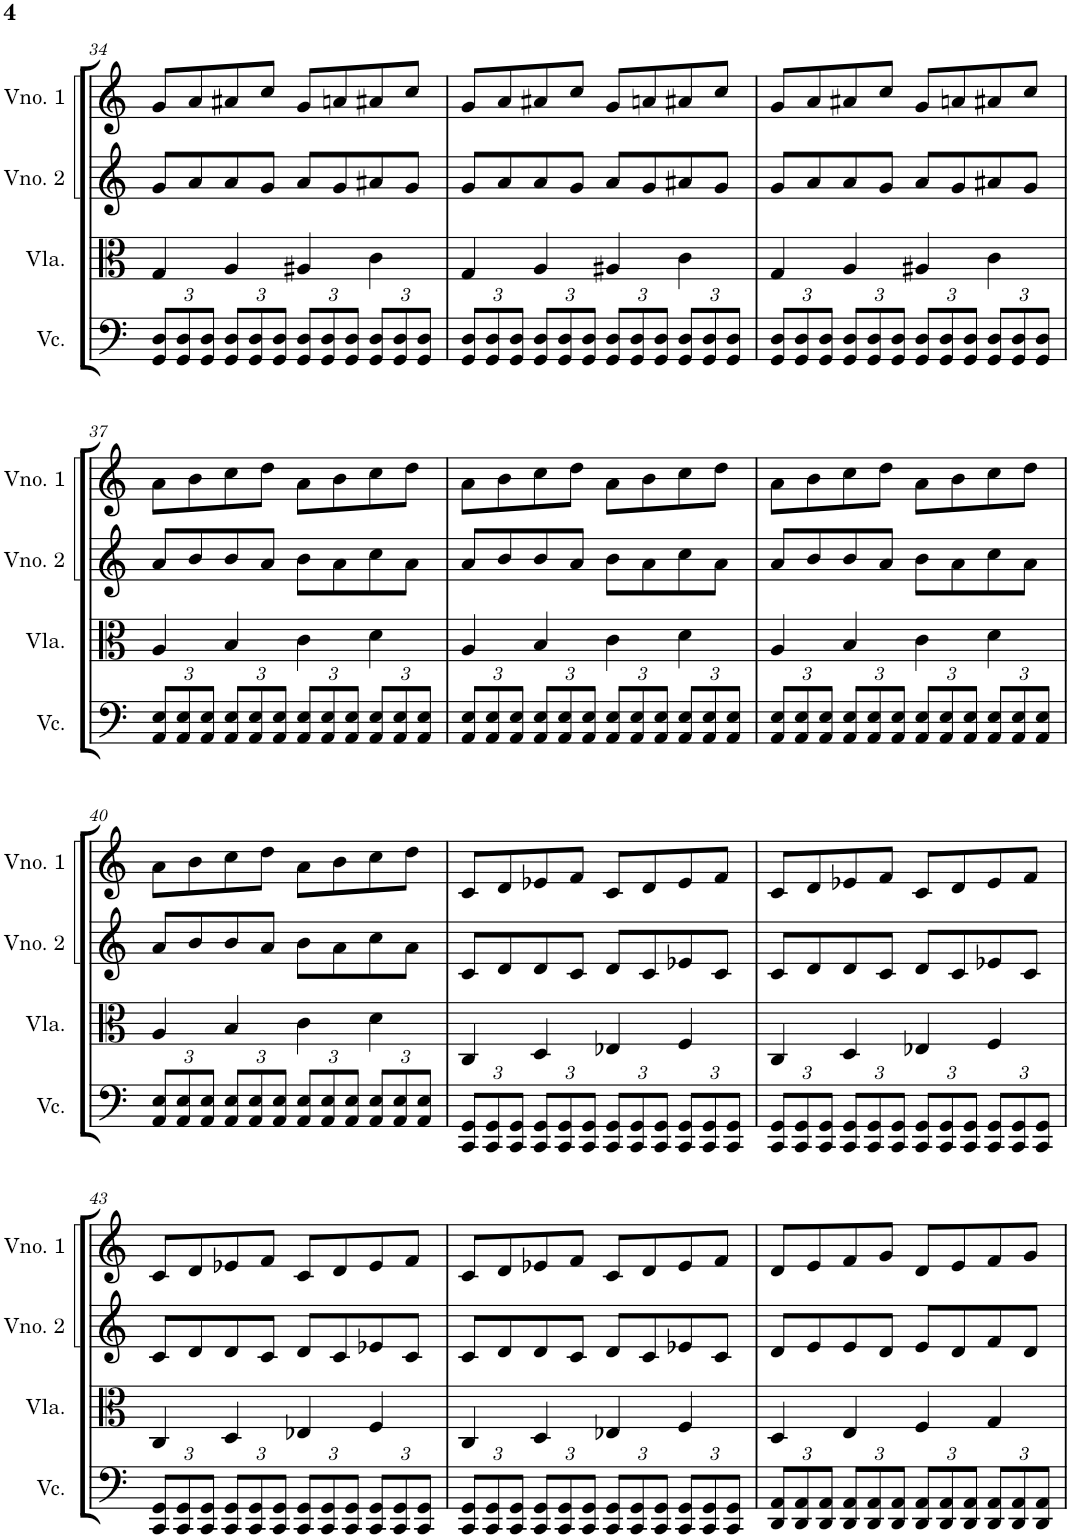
**kern	**kern	**kern	**kern
*part4	*part3	*part2	*part1
*staff4	*staff3	*staff2	*staff1
*I"Violoncelo	*I"Viola	*I"Violino 2	*I"Violino 1
*I'Vc.	*I'Vla.	*I'Vno. 2	*I'Vno. 1
!!LO:PB:g=z
*clefF4	*clefC3	*clefG2	*clefG2
*k[]	*k[]	*k[]	*k[]
*M4/4	*M4/4	*M4/4	*M4/4
*Xbrackettup	*	*	*
=34	=34	=34	=34
12GG/ 12D/L	4G/	8g/L	8g/L
12GG/ 12D/	.	.	.
.	.	8a/	8a/
12GG/ 12D/J	.	.	.
12GG/ 12D/L	4A/	8a/	8a#X/
12GG/ 12D/	.	.	.
.	.	8g/J	8cc/J
12GG/ 12D/J	.	.	.
12GG/ 12D/L	4A#X/	8a/L	8g/L
12GG/ 12D/	.	.	.
.	.	8g/	8an/
12GG/ 12D/J	.	.	.
12GG/ 12D/L	4c\	8a#X/	8a#X/
12GG/ 12D/	.	.	.
.	.	8g/J	8cc/J
12GG/ 12D/J	.	.	.
=35	=35	=35	=35
12GG/ 12D/L	4G/	8g/L	8g/L
12GG/ 12D/	.	.	.
.	.	8a/	8a/
12GG/ 12D/J	.	.	.
12GG/ 12D/L	4A/	8a/	8a#X/
12GG/ 12D/	.	.	.
.	.	8g/J	8cc/J
12GG/ 12D/J	.	.	.
12GG/ 12D/L	4A#X/	8a/L	8g/L
12GG/ 12D/	.	.	.
.	.	8g/	8an/
12GG/ 12D/J	.	.	.
12GG/ 12D/L	4c\	8a#X/	8a#X/
12GG/ 12D/	.	.	.
.	.	8g/J	8cc/J
12GG/ 12D/J	.	.	.
=36	=36	=36	=36
12GG/ 12D/L	4G/	8g/L	8g/L
12GG/ 12D/	.	.	.
.	.	8a/	8a/
12GG/ 12D/J	.	.	.
12GG/ 12D/L	4A/	8a/	8a#X/
12GG/ 12D/	.	.	.
.	.	8g/J	8cc/J
12GG/ 12D/J	.	.	.
12GG/ 12D/L	4A#X/	8a/L	8g/L
12GG/ 12D/	.	.	.
.	.	8g/	8an/
12GG/ 12D/J	.	.	.
12GG/ 12D/L	4c\	8a#X/	8a#X/
12GG/ 12D/	.	.	.
.	.	8g/J	8cc/J
12GG/ 12D/J	.	.	.
!!LO:LB:g=z
=37	=37	=37	=37
12AA/ 12E/L	4A/	8a/L	8a\L
12AA/ 12E/	.	.	.
.	.	8b/	8b\
12AA/ 12E/J	.	.	.
12AA/ 12E/L	4B/	8b/	8cc\
12AA/ 12E/	.	.	.
.	.	8a/J	8dd\J
12AA/ 12E/J	.	.	.
12AA/ 12E/L	4c\	8b\L	8a\L
12AA/ 12E/	.	.	.
.	.	8a\	8b\
12AA/ 12E/J	.	.	.
12AA/ 12E/L	4d\	8cc\	8cc\
12AA/ 12E/	.	.	.
.	.	8a\J	8dd\J
12AA/ 12E/J	.	.	.
=38	=38	=38	=38
12AA/ 12E/L	4A/	8a/L	8a\L
12AA/ 12E/	.	.	.
.	.	8b/	8b\
12AA/ 12E/J	.	.	.
12AA/ 12E/L	4B/	8b/	8cc\
12AA/ 12E/	.	.	.
.	.	8a/J	8dd\J
12AA/ 12E/J	.	.	.
12AA/ 12E/L	4c\	8b\L	8a\L
12AA/ 12E/	.	.	.
.	.	8a\	8b\
12AA/ 12E/J	.	.	.
12AA/ 12E/L	4d\	8cc\	8cc\
12AA/ 12E/	.	.	.
.	.	8a\J	8dd\J
12AA/ 12E/J	.	.	.
=39	=39	=39	=39
12AA/ 12E/L	4A/	8a/L	8a\L
12AA/ 12E/	.	.	.
.	.	8b/	8b\
12AA/ 12E/J	.	.	.
12AA/ 12E/L	4B/	8b/	8cc\
12AA/ 12E/	.	.	.
.	.	8a/J	8dd\J
12AA/ 12E/J	.	.	.
12AA/ 12E/L	4c\	8b\L	8a\L
12AA/ 12E/	.	.	.
.	.	8a\	8b\
12AA/ 12E/J	.	.	.
12AA/ 12E/L	4d\	8cc\	8cc\
12AA/ 12E/	.	.	.
.	.	8a\J	8dd\J
12AA/ 12E/J	.	.	.
!!LO:LB:g=z
=40	=40	=40	=40
12AA/ 12E/L	4A/	8a/L	8a\L
12AA/ 12E/	.	.	.
.	.	8b/	8b\
12AA/ 12E/J	.	.	.
12AA/ 12E/L	4B/	8b/	8cc\
12AA/ 12E/	.	.	.
.	.	8a/J	8dd\J
12AA/ 12E/J	.	.	.
12AA/ 12E/L	4c\	8b\L	8a\L
12AA/ 12E/	.	.	.
.	.	8a\	8b\
12AA/ 12E/J	.	.	.
12AA/ 12E/L	4d\	8cc\	8cc\
12AA/ 12E/	.	.	.
.	.	8a\J	8dd\J
12AA/ 12E/J	.	.	.
=41	=41	=41	=41
12CC/ 12GG/L	4C/	8c/L	8c/L
12CC/ 12GG/	.	.	.
.	.	8d/	8d/
12CC/ 12GG/J	.	.	.
12CC/ 12GG/L	4D/	8d/	8e-X/
12CC/ 12GG/	.	.	.
.	.	8c/J	8f/J
12CC/ 12GG/J	.	.	.
12CC/ 12GG/L	4E-X/	8d/L	8c/L
12CC/ 12GG/	.	.	.
.	.	8c/	8d/
12CC/ 12GG/J	.	.	.
12CC/ 12GG/L	4F/	8e-X/	8e-/
12CC/ 12GG/	.	.	.
.	.	8c/J	8f/J
12CC/ 12GG/J	.	.	.
=42	=42	=42	=42
12CC/ 12GG/L	4C/	8c/L	8c/L
12CC/ 12GG/	.	.	.
.	.	8d/	8d/
12CC/ 12GG/J	.	.	.
12CC/ 12GG/L	4D/	8d/	8e-X/
12CC/ 12GG/	.	.	.
.	.	8c/J	8f/J
12CC/ 12GG/J	.	.	.
12CC/ 12GG/L	4E-X/	8d/L	8c/L
12CC/ 12GG/	.	.	.
.	.	8c/	8d/
12CC/ 12GG/J	.	.	.
12CC/ 12GG/L	4F/	8e-X/	8e-/
12CC/ 12GG/	.	.	.
.	.	8c/J	8f/J
12CC/ 12GG/J	.	.	.
!!LO:LB:g=z
=43	=43	=43	=43
12CC/ 12GG/L	4C/	8c/L	8c/L
12CC/ 12GG/	.	.	.
.	.	8d/	8d/
12CC/ 12GG/J	.	.	.
12CC/ 12GG/L	4D/	8d/	8e-X/
12CC/ 12GG/	.	.	.
.	.	8c/J	8f/J
12CC/ 12GG/J	.	.	.
12CC/ 12GG/L	4E-X/	8d/L	8c/L
12CC/ 12GG/	.	.	.
.	.	8c/	8d/
12CC/ 12GG/J	.	.	.
12CC/ 12GG/L	4F/	8e-X/	8e-/
12CC/ 12GG/	.	.	.
.	.	8c/J	8f/J
12CC/ 12GG/J	.	.	.
=44	=44	=44	=44
12CC/ 12GG/L	4C/	8c/L	8c/L
12CC/ 12GG/	.	.	.
.	.	8d/	8d/
12CC/ 12GG/J	.	.	.
12CC/ 12GG/L	4D/	8d/	8e-X/
12CC/ 12GG/	.	.	.
.	.	8c/J	8f/J
12CC/ 12GG/J	.	.	.
12CC/ 12GG/L	4E-X/	8d/L	8c/L
12CC/ 12GG/	.	.	.
.	.	8c/	8d/
12CC/ 12GG/J	.	.	.
12CC/ 12GG/L	4F/	8e-X/	8e-/
12CC/ 12GG/	.	.	.
.	.	8c/J	8f/J
12CC/ 12GG/J	.	.	.
=45	=45	=45	=45
12DD/ 12AA/L	4D/	8d/L	8d/L
12DD/ 12AA/	.	.	.
.	.	8e/	8e/
12DD/ 12AA/J	.	.	.
12DD/ 12AA/L	4E/	8e/	8f/
12DD/ 12AA/	.	.	.
.	.	8d/J	8g/J
12DD/ 12AA/J	.	.	.
12DD/ 12AA/L	4F/	8e/L	8d/L
12DD/ 12AA/	.	.	.
.	.	8d/	8e/
12DD/ 12AA/J	.	.	.
12DD/ 12AA/L	4G/	8f/	8f/
12DD/ 12AA/	.	.	.
.	.	8d/J	8g/J
12DD/ 12AA/J	.	.	.
=	=	=	=
*-	*-	*-	*-
